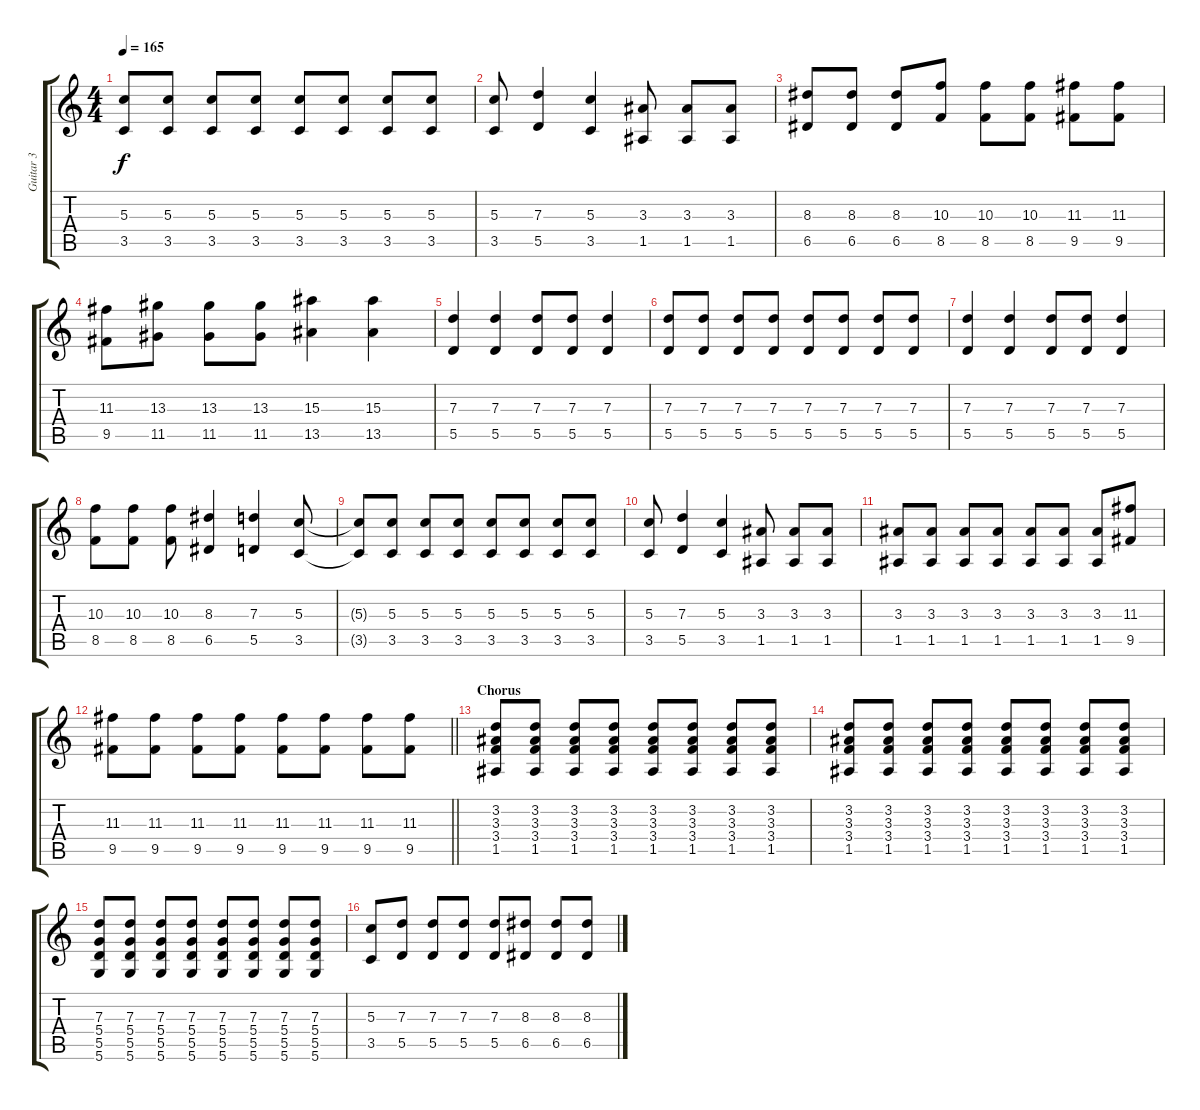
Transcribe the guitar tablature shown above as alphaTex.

\track ("Guitar 3" "Guitar 3") {instrument overdrivenguitar}
\staff {score tabs}
\tuning (E4 B3 G3 D3 A2 D2) {hide}
\ts (4 4)
\tempo 165
\clef g2
\ks c
(5.3{t} 3.5{t}).8{dy f} (5.3 3.5).8 (5.3 3.5).8 (5.3 3.5).8 (5.3 3.5).8 (5.3 3.5).8 (5.3 3.5).8 (5.3 3.5).8 |
(5.3 3.5).8 (7.3 5.5).4 (5.3 3.5).4 (3.3 1.5).8 (3.3 1.5).8 (3.3 1.5).8 |
(8.3 6.5).8 (8.3 6.5).8 (8.3 6.5).8 (10.3 8.5).8 (10.3 8.5).8 (10.3 8.5).8 (11.3 9.5).8 (11.3 9.5).8 |
(11.3 9.5).8 (13.3 11.5).8 (13.3 11.5).8 (13.3 11.5).8 (15.3 13.5).4 (15.3 13.5).4 |
(7.3 5.5).4{volume 13 balance 8} (7.3 5.5).4 (7.3 5.5).8 (7.3 5.5).8 (7.3 5.5).4 |
(7.3 5.5).8 (7.3 5.5).8 (7.3 5.5).8 (7.3 5.5).8 (7.3 5.5).8 (7.3 5.5).8 (7.3 5.5).8 (7.3 5.5).8 |
(7.3 5.5).4 (7.3 5.5).4 (7.3 5.5).8 (7.3 5.5).8 (7.3 5.5).4 |
(10.3 8.5).8 (10.3 8.5).8 (10.3 8.5).8 (8.3 6.5).4 (7.3 5.5).4 (5.3 3.5).8 |
(5.3{t} 3.5{t}).8 (5.3 3.5).8 (5.3 3.5).8 (5.3 3.5).8 (5.3 3.5).8 (5.3 3.5).8 (5.3 3.5).8 (5.3 3.5).8 |
(5.3 3.5).8 (7.3 5.5).4 (5.3 3.5).4 (3.3 1.5).8 (3.3 1.5).8 (3.3 1.5).8 |
(3.3 1.5).8 (3.3 1.5).8 (3.3 1.5).8 (3.3 1.5).8 (3.3 1.5).8 (3.3 1.5).8 (3.3 1.5).8 (11.3 9.5).8 |
\barLineRight lightlight
(11.3 9.5).8 (11.3 9.5).8 (11.3 9.5).8 (11.3 9.5).8 (11.3 9.5).8 (11.3 9.5).8 (11.3 9.5).8 (11.3 9.5).8 |
\section ("" "Chorus")
(3.2 3.3 3.4 1.5).8 (3.2 3.3 3.4 1.5).8 (3.2 3.3 3.4 1.5).8 (3.2 3.3 3.4 1.5).8 (3.2 3.3 3.4 1.5).8 (3.2 3.3 3.4 1.5).8 (3.2 3.3 3.4 1.5).8 (3.2 3.3 3.4 1.5).8 |
(3.2 3.3 3.4 1.5).8 (3.2 3.3 3.4 1.5).8 (3.2 3.3 3.4 1.5).8 (3.2 3.3 3.4 1.5).8 (3.2 3.3 3.4 1.5).8 (3.2 3.3 3.4 1.5).8 (3.2 3.3 3.4 1.5).8 (3.2 3.3 3.4 1.5).8 |
(7.3 5.4 5.5 5.6).8 (7.3 5.4 5.5 5.6).8 (7.3 5.4 5.5 5.6).8 (7.3 5.4 5.5 5.6).8 (7.3 5.4 5.5 5.6).8 (7.3 5.4 5.5 5.6).8 (7.3 5.4 5.5 5.6).8 (7.3 5.4 5.5 5.6).8 |
(5.3 3.5).8 (7.3 5.5).8 (7.3 5.5).8 (7.3 5.5).8 (7.3 5.5).8 (8.3 6.5).8 (8.3 6.5).8 (8.3 6.5).8
